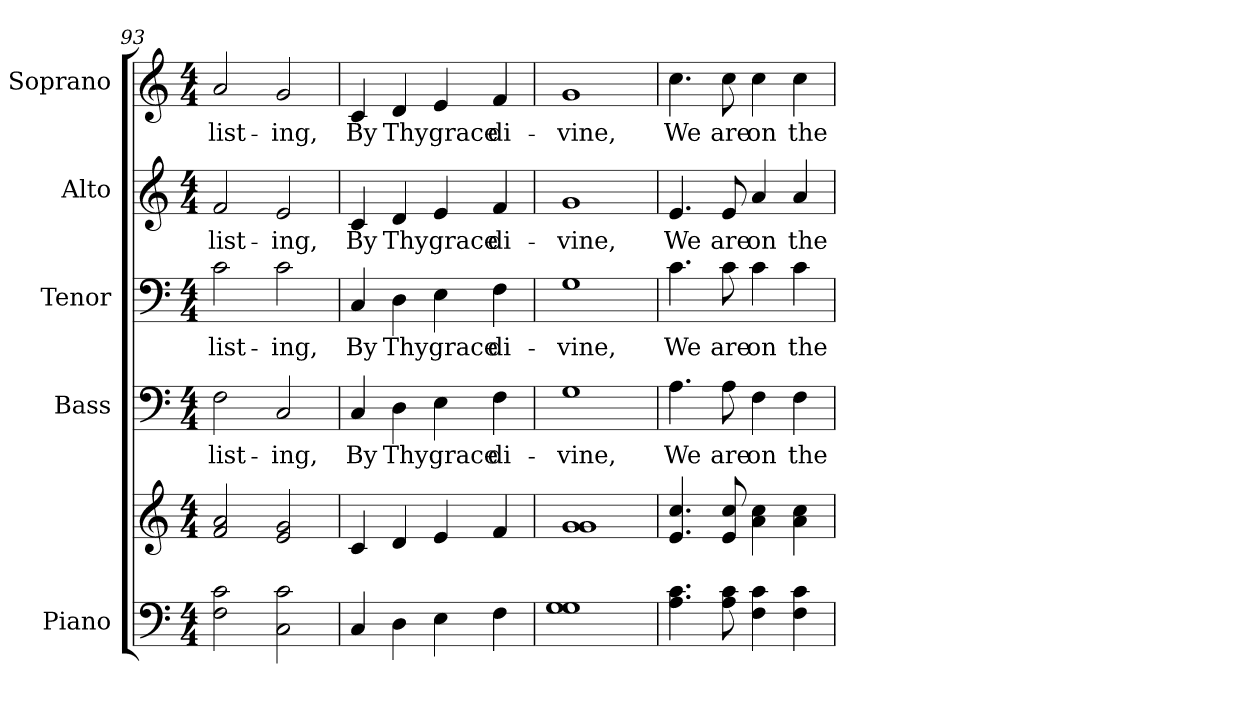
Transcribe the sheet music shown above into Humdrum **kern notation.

**kern	**kern	**kern	**text	**kern	**text	**kern	**text	**kern	**text
*part5	*part5	*part4	*part4	*part3	*part3	*part2	*part2	*part1	*part1
*staff6	*staff5	*staff4	*staff4	*staff3	*staff3	*staff2	*staff2	*staff1	*staff1
*I"Piano	*	*I"Bass	*	*I"Tenor	*	*I"Alto	*	*I"Soprano	*
*I'Pno.	*	*I'B.	*	*I'T.	*	*I'A.	*	*I'S.	*
*clefF4	*clefG2	*clefF4	*	*clefF4	*	*clefG2	*	*clefG2	*
*k[]	*k[]	*k[]	*	*k[]	*	*k[]	*	*k[]	*
*C:	*C:	*C:	*	*C:	*	*C:	*	*C:	*
*M4/4	*M4/4	*M4/4	*	*M4/4	*	*M4/4	*	*M4/4	*
=93	=93	=93	=93	=93	=93	=93	=93	=93	=93
!	!	!	!LO:LY:b:color=#000000	!	!	!	!	!	!
!	!	!	!	!	!LO:LY:b:color=#000000	!	!	!	!
!	!	!	!	!	!	!	!LO:LY:b:color=#000000	!	!
!	!	!	!	!	!	!	!	!	!LO:LY:b:color=#000000
2Fi\ 2ci	2fi/ 2ai	2Fi\	-list-	2ci\	-list-	2fi/	-list-	2ai/	-list-
!	!	!	!LO:LY:b:color=#000000	!	!	!	!	!	!
!	!	!	!	!	!LO:LY:b:color=#000000	!	!	!	!
!	!	!	!	!	!	!	!LO:LY:b:color=#000000	!	!
!	!	!	!	!	!	!	!	!	!LO:LY:b:color=#000000
2Ci\ 2ci	2ei/ 2gi	2Ci/	-ing,	2ci\	-ing,	2ei/	-ing,	2gi/	-ing,
!!LO:PB:g=z
=94	=94	=94	=94	=94	=94	=94	=94	=94	=94
!	!	!	!LO:LY:b:color=#000000	!	!	!	!	!	!
!	!	!	!	!	!LO:LY:b:color=#000000	!	!	!	!
!	!	!	!	!	!	!	!LO:LY:b:color=#000000	!	!
!	!	!	!	!	!	!	!	!	!LO:LY:b:color=#000000
4Ci/	4ci/	4Ci/	By	4Ci/	By	4ci/	By	4ci/	By
!	!	!	!LO:LY:b:color=#000000	!	!	!	!	!	!
!	!	!	!	!	!LO:LY:b:color=#000000	!	!	!	!
!	!	!	!	!	!	!	!LO:LY:b:color=#000000	!	!
!	!	!	!	!	!	!	!	!	!LO:LY:b:color=#000000
4Di\	4di/	4Di\	Thy	4Di\	Thy	4di/	Thy	4di/	Thy
!	!	!	!LO:LY:b:color=#000000	!	!	!	!	!	!
!	!	!	!	!	!LO:LY:b:color=#000000	!	!	!	!
!	!	!	!	!	!	!	!LO:LY:b:color=#000000	!	!
!	!	!	!	!	!	!	!	!	!LO:LY:b:color=#000000
4Ei\	4ei/	4Ei\	grace	4Ei\	grace	4ei/	grace	4ei/	grace
!	!	!	!LO:LY:b:color=#000000	!	!	!	!	!	!
!	!	!	!	!	!LO:LY:b:color=#000000	!	!	!	!
!	!	!	!	!	!	!	!LO:LY:b:color=#000000	!	!
!	!	!	!	!	!	!	!	!	!LO:LY:b:color=#000000
4Fi\	4fi/	4Fi\	di-	4Fi\	di-	4fi/	di-	4fi/	di-
=95	=95	=95	=95	=95	=95	=95	=95	=95	=95
!	!	!	!LO:LY:b:color=#000000	!	!	!	!	!	!
!	!	!	!	!	!LO:LY:b:color=#000000	!	!	!	!
!	!	!	!	!	!	!	!LO:LY:b:color=#000000	!	!
!	!	!	!	!	!	!	!	!	!LO:LY:b:color=#000000
1Gi 1Gi	1gi 1gi	1Gi	-vine,	1Gi	-vine,	1gi	-vine,	1gi	-vine,
=96	=96	=96	=96	=96	=96	=96	=96	=96	=96
!	!	!	!LO:LY:b:color=#000000	!	!	!	!	!	!
!	!	!	!	!	!LO:LY:b:color=#000000	!	!	!	!
!	!	!	!	!	!	!	!LO:LY:b:color=#000000	!	!
!	!	!	!	!	!	!	!	!	!LO:LY:b:color=#000000
4.Ai\ 4.ci	4.ei/ 4.cci	4.Ai\	We	4.ci\	We	4.ei/	We	4.cci\	We
!	!	!	!LO:LY:b:color=#000000	!	!	!	!	!	!
!	!	!	!	!	!LO:LY:b:color=#000000	!	!	!	!
!	!	!	!	!	!	!	!LO:LY:b:color=#000000	!	!
!	!	!	!	!	!	!	!	!	!LO:LY:b:color=#000000
8Ai\ 8ci	8ei/ 8cci	8Ai\	are	8ci\	are	8ei/	are	8cci\	are
!	!	!	!LO:LY:b:color=#000000	!	!	!	!	!	!
!	!	!	!	!	!LO:LY:b:color=#000000	!	!	!	!
!	!	!	!	!	!	!	!LO:LY:b:color=#000000	!	!
!	!	!	!	!	!	!	!	!	!LO:LY:b:color=#000000
4Fi\ 4ci	4ai\ 4cci	4Fi\	on	4ci\	on	4ai/	on	4cci\	on
!	!	!	!LO:LY:b:color=#000000	!	!	!	!	!	!
!	!	!	!	!	!LO:LY:b:color=#000000	!	!	!	!
!	!	!	!	!	!	!	!LO:LY:b:color=#000000	!	!
!	!	!	!	!	!	!	!	!	!LO:LY:b:color=#000000
4Fi\ 4ci	4ai\ 4cci	4Fi\	the	4ci\	the	4ai/	the	4cci\	the
=	=	=	=	=	=	=	=	=	=
*-	*-	*-	*-	*-	*-	*-	*-	*-	*-
